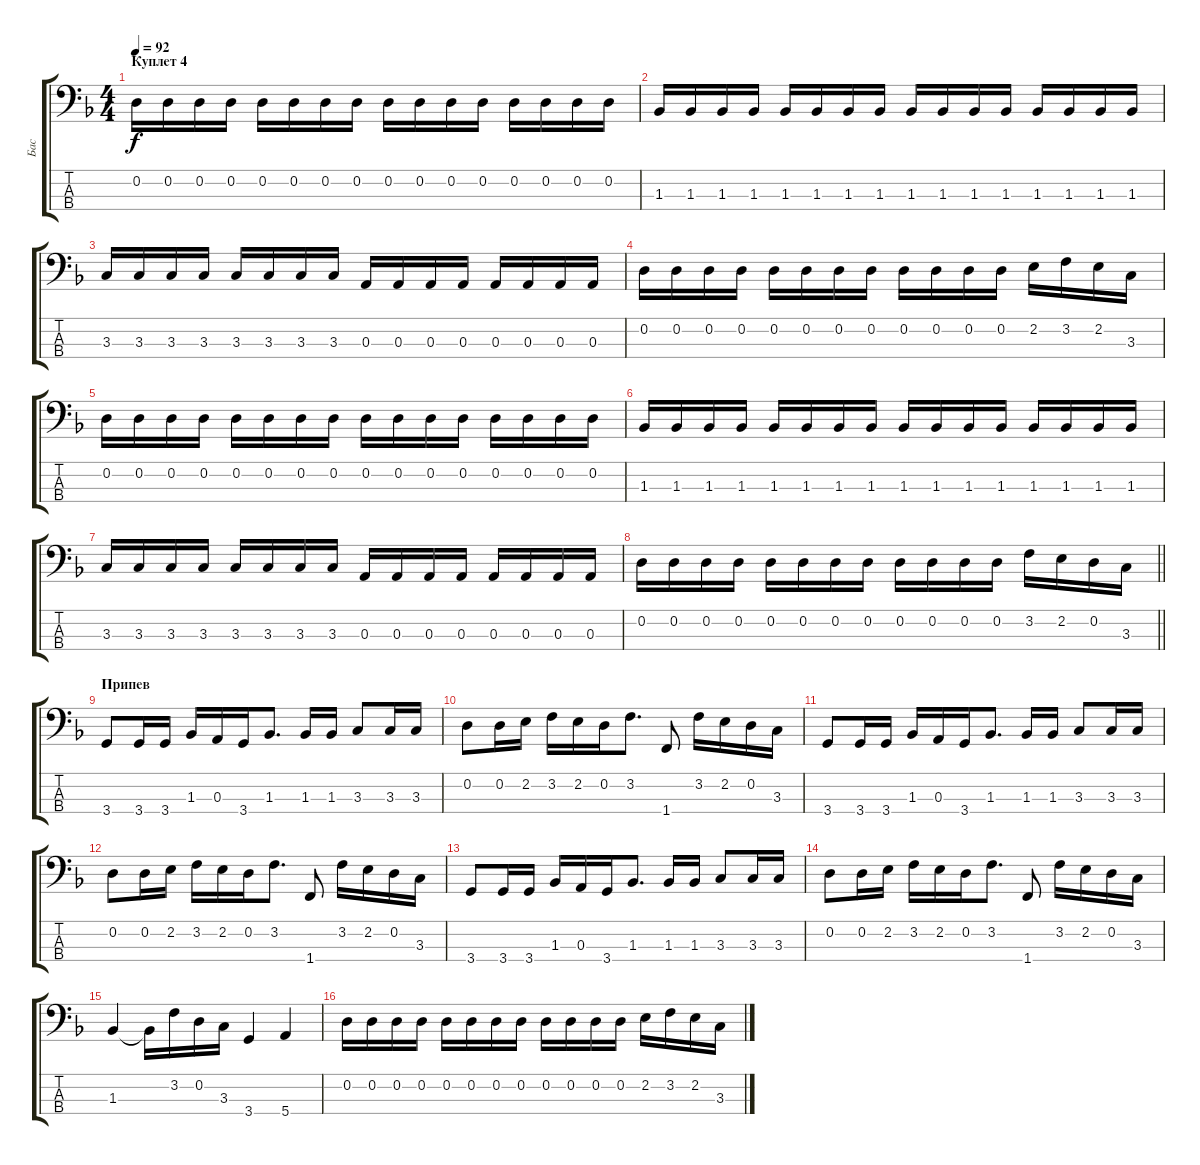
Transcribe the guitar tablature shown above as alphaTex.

\track ("Бас" "Бас") {instrument electricbasspick}
\staff {score tabs}
\tuning (G2 D2 A1 E1) {hide}
\ts (4 4)
\section ("" "Куплет 4")
\tempo 92
\clef f4
\ks dminor
0.2.16{dy f} 0.2.16 0.2.16 0.2.16 0.2.16 0.2.16 0.2.16 0.2.16 0.2.16 0.2.16 0.2.16 0.2.16 0.2.16 0.2.16 0.2.16 0.2.16 |
1.3.16 1.3.16 1.3.16 1.3.16 1.3.16 1.3.16 1.3.16 1.3.16 1.3.16 1.3.16 1.3.16 1.3.16 1.3.16 1.3.16 1.3.16 1.3.16 |
3.3.16 3.3.16 3.3.16 3.3.16 3.3.16 3.3.16 3.3.16 3.3.16 0.3.16 0.3.16 0.3.16 0.3.16 0.3.16 0.3.16 0.3.16 0.3.16 |
0.2.16 0.2.16 0.2.16 0.2.16 0.2.16 0.2.16 0.2.16 0.2.16 0.2.16 0.2.16 0.2.16 0.2.16 2.2.16 3.2.16 2.2.16 3.3.16 |
0.2.16 0.2.16 0.2.16 0.2.16 0.2.16 0.2.16 0.2.16 0.2.16 0.2.16 0.2.16 0.2.16 0.2.16 0.2.16 0.2.16 0.2.16 0.2.16 |
1.3.16 1.3.16 1.3.16 1.3.16 1.3.16 1.3.16 1.3.16 1.3.16 1.3.16 1.3.16 1.3.16 1.3.16 1.3.16 1.3.16 1.3.16 1.3.16 |
3.3.16 3.3.16 3.3.16 3.3.16 3.3.16 3.3.16 3.3.16 3.3.16 0.3.16 0.3.16 0.3.16 0.3.16 0.3.16 0.3.16 0.3.16 0.3.16 |
\barLineRight lightlight
0.2.16 0.2.16 0.2.16 0.2.16 0.2.16 0.2.16 0.2.16 0.2.16 0.2.16 0.2.16 0.2.16 0.2.16 3.2.16 2.2.16 0.2.16 3.3.16 |
\section ("" "Припев")
3.4.8 3.4.16 3.4.16 1.3.16 0.3.16 3.4.16 1.3.8{d} 1.3.16 1.3.16 3.3.8 3.3.16 3.3.16 |
0.2.8 0.2.16 2.2.16 3.2.16 2.2.16 0.2.16 3.2.8{d} 1.4.8 3.2.16 2.2.16 0.2.16 3.3.16 |
3.4.8 3.4.16 3.4.16 1.3.16 0.3.16 3.4.16 1.3.8{d} 1.3.16 1.3.16 3.3.8 3.3.16 3.3.16 |
0.2.8 0.2.16 2.2.16 3.2.16 2.2.16 0.2.16 3.2.8{d} 1.4.8 3.2.16 2.2.16 0.2.16 3.3.16 |
3.4.8 3.4.16 3.4.16 1.3.16 0.3.16 3.4.16 1.3.8{d} 1.3.16 1.3.16 3.3.8 3.3.16 3.3.16 |
0.2.8 0.2.16 2.2.16 3.2.16 2.2.16 0.2.16 3.2.8{d} 1.4.8 3.2.16 2.2.16 0.2.16 3.3.16 |
1.3.4 1.3{t}.16 3.2.16 0.2.16 3.3.16 3.4.4 5.4.4 |
0.2.16 0.2.16 0.2.16 0.2.16 0.2.16 0.2.16 0.2.16 0.2.16 0.2.16 0.2.16 0.2.16 0.2.16 2.2.16 3.2.16 2.2.16 3.3.16
